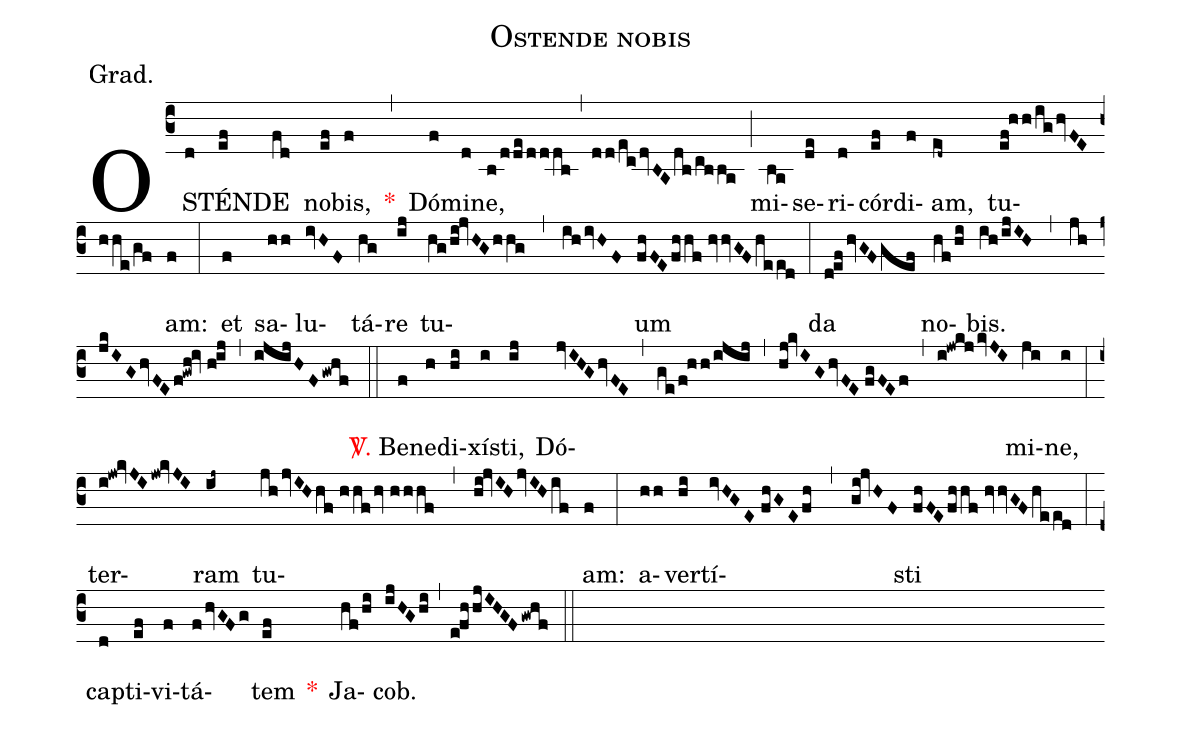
name:Ostende nobis;
annotation:Grad.;
mode:II.;
office-part:Gradual;
%%
(c3) OS(d)TÉN(ef)DE(fd) no(ef)bis,(f) <v>\red{*}</v>(,) Dó(f)mi(d)ne,(b/d/de/dddb,dd/ecdvBAdb/cb/ba) (;) mi(ba)se(de)ri(d)cór(ef)di(f)am,(ed~) tu(ef!hh/ighvFEhhe/gf)am:(f) (:) et(f) sa(hh)lu(ivHF)tá(hg)re(ij) tu(hg/hi!jvHGhhg,ih/ivHF)um(fhFEfh/hf//hvvGFheed) (:) da(d!efhvGFgef) no(hf/hi)bis.(ih/ijIH,jh/jkIGhvFE/f!gwh!iv//h!ij,ijijHFgwhf) (::) <v>\red{\Vbar.}</v> Be(f)ne(h)di(hi)xí(i)sti,(ij) Dó(jvIHGhvFE,ge/f!hh/ijij,hj!kvIGhvFE//fgFEf,i!jwkjkvJI)mi(ji)ne,(i) (:) ter(i!jw!kvJIjw!kvJI)ram(ij~) tu(jhjvIHhf//hhfhv//hhhf,hi!jvIHjvIHif)am:(f) (:) a(hh)ver(hi)tí(ivHGE//fhGEfh,gi!jvHF)sti(fhFEfh/hf//hvvGFhe/ed) (:) cap(d)ti(ef)vi(f)tá(fhvGFg)tem(ef) <v>\red{*}</v>() Ja(hf/hi)cob.(ijHGhi,e!fh/hjIHGFgwhf) (::)
